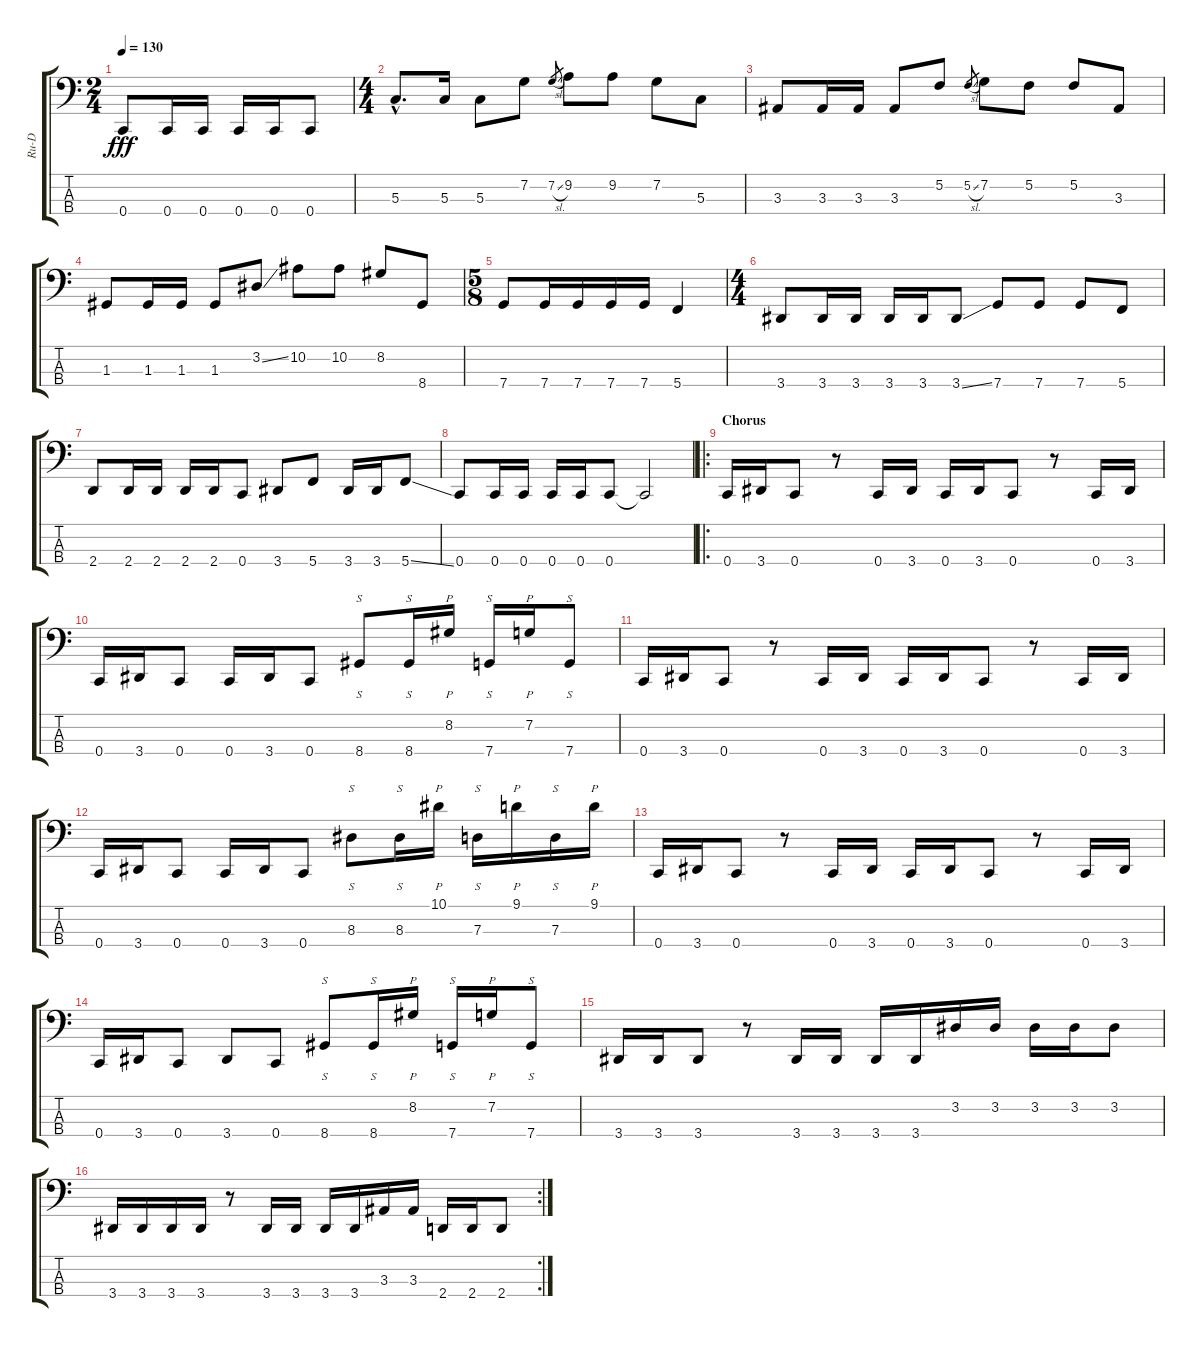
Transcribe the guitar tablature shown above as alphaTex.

\track ("Ru-D" "Ru-D") {instrument slapbass1}
\staff {score tabs}
\tuning (F2 C2 G1 C1) {hide}
\ts (2 4)
\tempo 130
\clef f4
\ks c
0.4.8{dy fff} 0.4.16 0.4.16 0.4.16 0.4.16 0.4.8 |
\ts (4 4)
5.3{hac}.8{d} 5.3.16 5.3.8 7.2.8 7.2{sl}.8{gr} 9.2.8 9.2.8 7.2.8 5.3.8 |
3.3.8 3.3.16 3.3.16 3.3.8 5.2.8 5.2{sl}.8{gr} 7.2.8 5.2.8 5.2.8 3.3.8 |
1.3.8 1.3.16 1.3.16 1.3.8 3.2{ss}.8 10.2.8 10.2.8 8.2.8 8.4.8 |
\ts (5 8)
7.4.8 7.4.16 7.4.16 7.4.16 7.4.16 5.4.4 |
\ts (4 4)
3.4.8 3.4.16 3.4.16 3.4.16 3.4.16 3.4{ss}.8 7.4.8 7.4.8 7.4.8 5.4.8 |
2.4.8 2.4.16 2.4.16 2.4.16 2.4.16 0.4.8 3.4.8 5.4.8 3.4.16 3.4.16 5.4{ss}.8 |
0.4.8 0.4.16 0.4.16 0.4.16 0.4.16 0.4.8 0.4{t}.2 |
\ro
\section ("" "Chorus")
0.4.16{instrument slapbass1} 3.4.16 0.4.8 r.8 0.4.16 3.4.16 0.4.16 3.4.16 0.4.8 r.8 0.4.16 3.4.16 |
0.4.16 3.4.16 0.4.8 0.4.16 3.4.16 0.4.8 8.4.8{s} 8.4.16{s} 8.2.16{p} 7.4.16{s} 7.2.16{p} 7.4.8{s} |
0.4.16 3.4.16 0.4.8 r.8 0.4.16 3.4.16 0.4.16 3.4.16 0.4.8 r.8 0.4.16 3.4.16 |
0.4.16 3.4.16 0.4.8 0.4.16 3.4.16 0.4.8 8.3.8{s} 8.3.16{s} 10.1.16{p} 7.3.16{s} 9.1.16{p} 7.3.16{s} 9.1.16{p} |
0.4.16 3.4.16 0.4.8 r.8 0.4.16 3.4.16 0.4.16 3.4.16 0.4.8 r.8 0.4.16 3.4.16 |
0.4.16 3.4.16 0.4.8 3.4.8 0.4.8 8.4.8{s} 8.4.16{s} 8.2.16{p} 7.4.16{s} 7.2.16{p} 7.4.8{s} |
3.4.16 3.4.16 3.4.8 r.8 3.4.16 3.4.16 3.4.16 3.4.16 3.2.16 3.2.16 3.2.16 3.2.16 3.2.8 |
\rc 2
3.4.16 3.4.16 3.4.16 3.4.16 r.8 3.4.16 3.4.16 3.4.16 3.4.16 3.3.16 3.3.16 2.4.16 2.4.16 2.4.8
